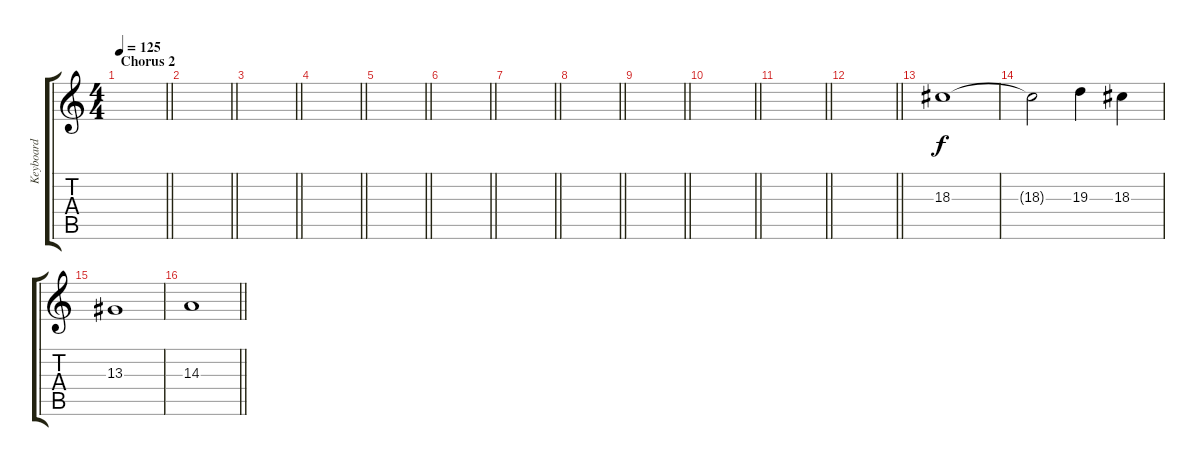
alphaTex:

\track ("Keyboard" "Keyboard") {instrument stringensemble1}
\staff {score tabs}
\tuning (E4 B3 G3 D3 A2 E2) {hide}
\ts (4 4)
\section ("" "Chorus 2")
\tempo 125
\clef g2
\barLineRight lightlight
\ks c
|
\barLineRight lightlight
|
\barLineRight lightlight
|
\barLineRight lightlight
|
\barLineRight lightlight
|
\barLineRight lightlight
|
\barLineRight lightlight
|
\barLineRight lightlight
|
\barLineRight lightlight
|
\barLineRight lightlight
|
\barLineRight lightlight
|
\barLineRight lightlight
|
18.3.1{instrument stringensemble1} |
18.3{t}.2 19.3.4 18.3.4 |
13.3.1 |
\barLineRight lightlight
14.3.1
